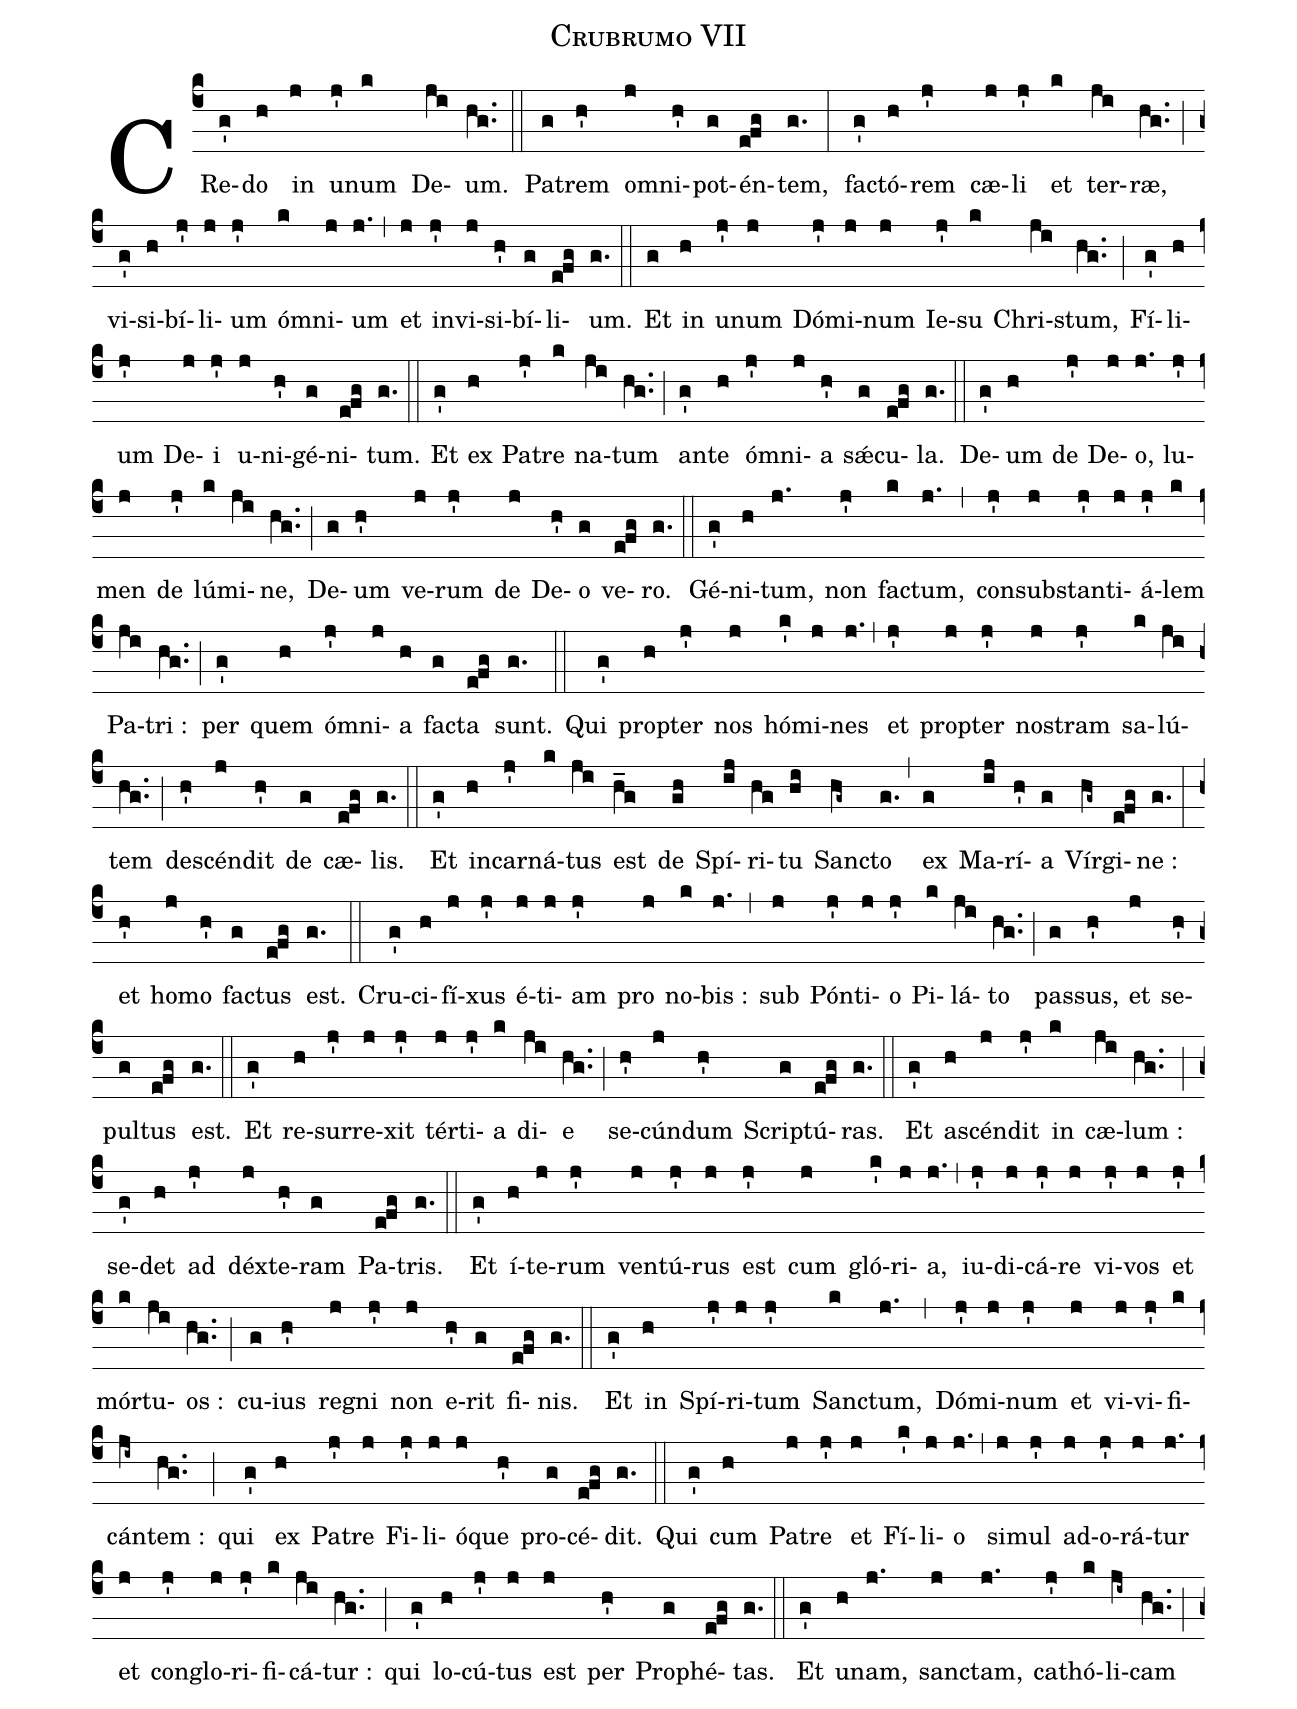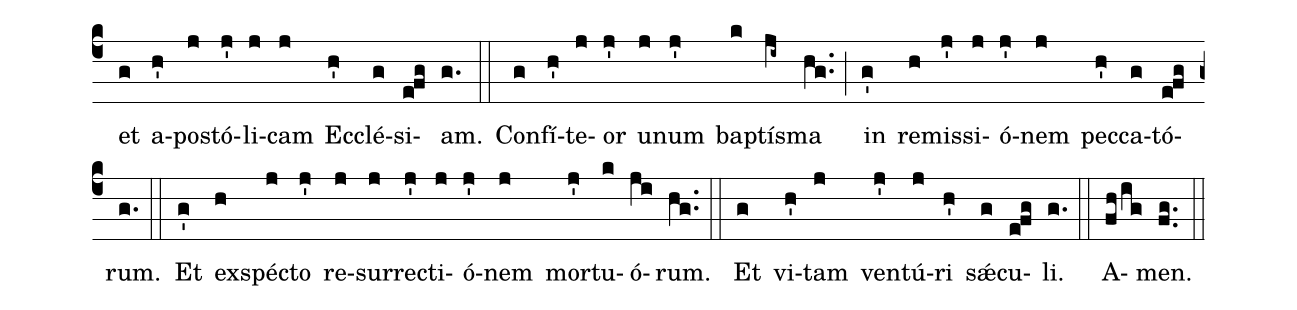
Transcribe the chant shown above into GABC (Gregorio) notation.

name:Crubrumo VII;
%%
(c4) CRe(g')do(h) in(j) u(j')num(k) De(ji)um.(hg..) (::)

Pa(g)trem(h') o(j)mni(h')pot(g)én(e!fg)tem,(g.) (:)
fa(g')ctó(h)rem(j') cæ(j)li(j') et(k) ter(ji)ræ,(hg..) (;) vi(g')si(h)bí(j')li(j)um(j') ó(k)mni(j)um(j.) (,) et(j) in(j')vi(j)si(h')bí(g)li(e!fg)um.(g.) (::)

Et(g) in(h) u(j')num(j) Dó(j')mi(j)num(j) Ie(j')su(k) Chri(ji)stum,(hg..) (;) Fí(g')li(h)um(j') De(j)i(j') u(j)ni(h')gé(g)ni(e!fg)tum.(g.) (::)

Et(g') ex(h) Pa(j')tre(k) na(ji)tum(hg..) (;) an(g')te(h) ó(j')mni(j)a(h') sǽ(g)cu(e!fg)la.(g.) (::)

De(g')um(h) de(j') De(j)o,(j.) lu(j')men(j) de(j') lú(k)mi(ji)ne,(hg..) (;) De(g)um(h') ve(j)rum(j') de(j) De(h')o(g) ve(e!fg)ro.(g.) (::)

Gé(g')ni(h)tum,(j.) non(j') fa(k)ctum,(j.) (,) con(j')sub(j)stan(j')ti(j)á(j')lem(k) Pa(ji)tri :(hg..) (;) per(g') quem(h) ó(j')mni(j)a(h) fa(g)cta(e!fg) sunt.(g.) (::)

Qui(g') pro(h)pter(j') nos(j) hó(k')mi(j)nes(j.) (,) et(j') pro(j)pter(j') no(j)stram(j') sa(k)lú(ji)tem(hg..) (;) de(h')scén(j)dit(h') de(g) cæ(e!fg)lis.(g.) (::)

Et(g') in(h)car(j')ná(k)tus(ji) est(h_g) de(gh) Spí(ij)ri(hg)tu(hi) San(hg~)cto(g.) (,) ex(g) Ma(ij)rí(h')a(g) Vír(hg~)gi(e!fg)ne :(g.) (:)
et(h') ho(j)mo(h') fa(g)ctus(e!fg) est.(g.) (::)

Cru(g')ci(h)fí(j)xus(j') é(j)ti(j)am(j') pro(j) no(k)bis :(j.) (,) sub(j) Pón(j')ti(j)o(j') Pi(k)lá(ji)to(hg..) (;) pas(g)sus,(h') et(j) se(h')pul(g)tus(e!fg) est.(g.) (::)

Et(g') re(h)sur(j')re(j)xit(j') tér(j)ti(j')a(k) di(ji)e(hg..) (;) se(h')cún(j)dum(h') Scri(g)ptú(e!fg)ras.(g.) (::)

Et(g') a(h)scén(j)dit(j') in(k) cæ(ji)lum :(hg..) (;) se(g')det(h) ad(j') déx(j)te(h')ram(g) Pa(e!fg)tris.(g.) (::)

Et(g') í(h)te(j)rum(j') ven(j)tú(j')rus(j) est(j') cum(j) gló(k')ri(j)a,(j.) (,) iu(j')di(j)cá(j')re(j) vi(j')vos(j) et(j') mór(k)tu(ji)os :(hg..) (;) cu(g)ius(h') re(j)gni(j') non(j) e(h')rit(g) fi(e!fg)nis.(g.) (::)

Et(g') in(h) Spí(j')ri(j)tum(j') San(k)ctum,(j.) (,) Dó(j')mi(j)num(j') et(j) vi(j)vi(j')fi(k)cán(ji~)tem :(hg..) (;) qui(g') ex(h) Pa(j')tre(j) Fi(j')li(j)ó(j)que(h') pro(g)cé(e!fg)dit.(g.) (::)

Qui(g') cum(h) Pa(j)tre(j') et(j) Fí(k')li(j)o(j.) (,) si(j)mul(j') ad(j)o(j')rá(j)tur(j.) et(j) con(j')glo(j)ri(j')fi(k)cá(ji)tur :(hg..) (;) qui(g') lo(h)cú(j')tus(j) est(j) per(h') Pro(g)phé(e!fg)tas.(g.) (::)

Et(g') u(h)nam,(j.) san(j)ctam,(j.) ca(j')thó(k)li(ji~)cam(hg..) (;) et(g) a(h')po(j)stó(j')li(j)cam(j) Ec(h')clé(g)si(e!fg)am.(g.) (::)

Con(g)fí(h')te(j)or(j') u(j)num(j') ba(k)ptí(ji~)sma(hg..) (;) in(g') re(h)mis(j')si(j)ó(j')nem(j) pec(h')ca(g)tó(e!fg)rum.(g.) (::)

Et(g') ex(h)spé(j)cto(j') re(j)sur(j)re(j')cti(j)ó(j')nem(j) mor(j')tu(k)ó(ji)rum.(hg..) (::)

Et(g) vi(h')tam(j) ven(j')tú(j)ri(h') sǽ(g)cu(e!fg)li.(g.) (::) A(fh/ig)men.(fg..) (::)
